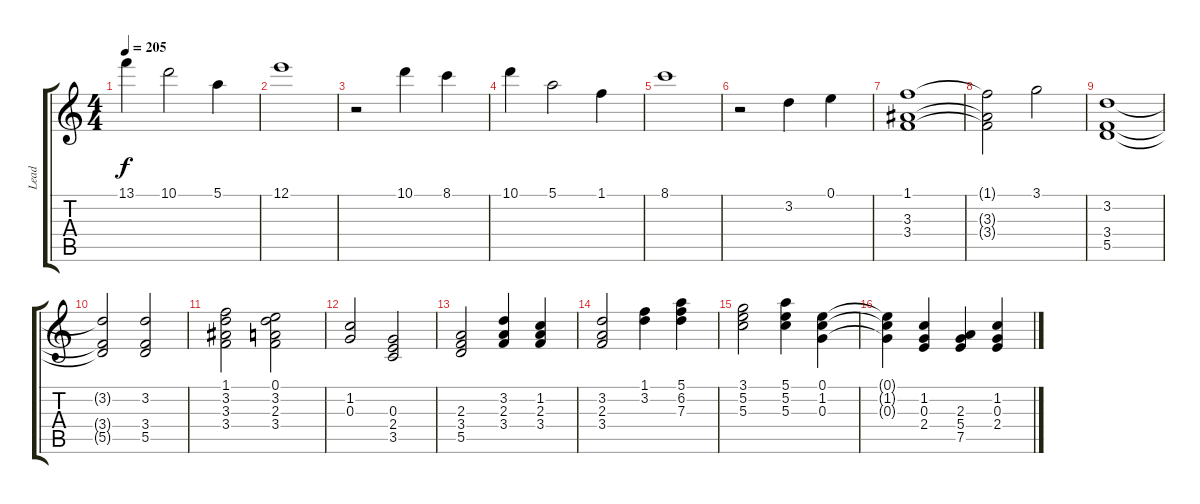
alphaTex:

\track ("Lead" "Lead") {instrument acousticguitarsteel}
\staff {score tabs}
\tuning (E4 B3 G3 D3 A2 E2) {hide}
\ts (4 4)
\tempo 205
\clef g2
\ks c
13.1.4{dy f} 10.1.2 5.1.4 |
12.1.1 |
r.2 10.1.4 8.1.4 |
10.1.4 5.1.2 1.1.4 |
8.1.1 |
r.2 3.2.4 0.1.4 |
(1.1 3.3 3.4).1 |
(1.1{t} 3.3{t} 3.4{t}).2 3.1.2 |
(3.2 3.4 5.5).1 |
(3.2{t} 3.4{t} 5.5{t}).2 (3.2 3.4 5.5).2 |
(1.1 3.2 3.3 3.4).2 (0.1 3.2 2.3 3.4).2 |
(1.2 0.3).2 (0.3 2.4 3.5).2 |
(2.3 3.4 5.5).2 (3.2 2.3 3.4).4 (1.2 2.3 3.4).4 |
(3.2 2.3 3.4).2 (1.1 3.2).4 (5.1 6.2 7.3).4 |
(3.1 5.2 5.3).2 (5.1 5.2 5.3).4 (0.1 1.2 0.3).4 |
(0.1{t} 1.2{t} 0.3{t}).4 (1.2 0.3 2.4).4 (2.3 5.4 7.5).4 (1.2 0.3 2.4).4
